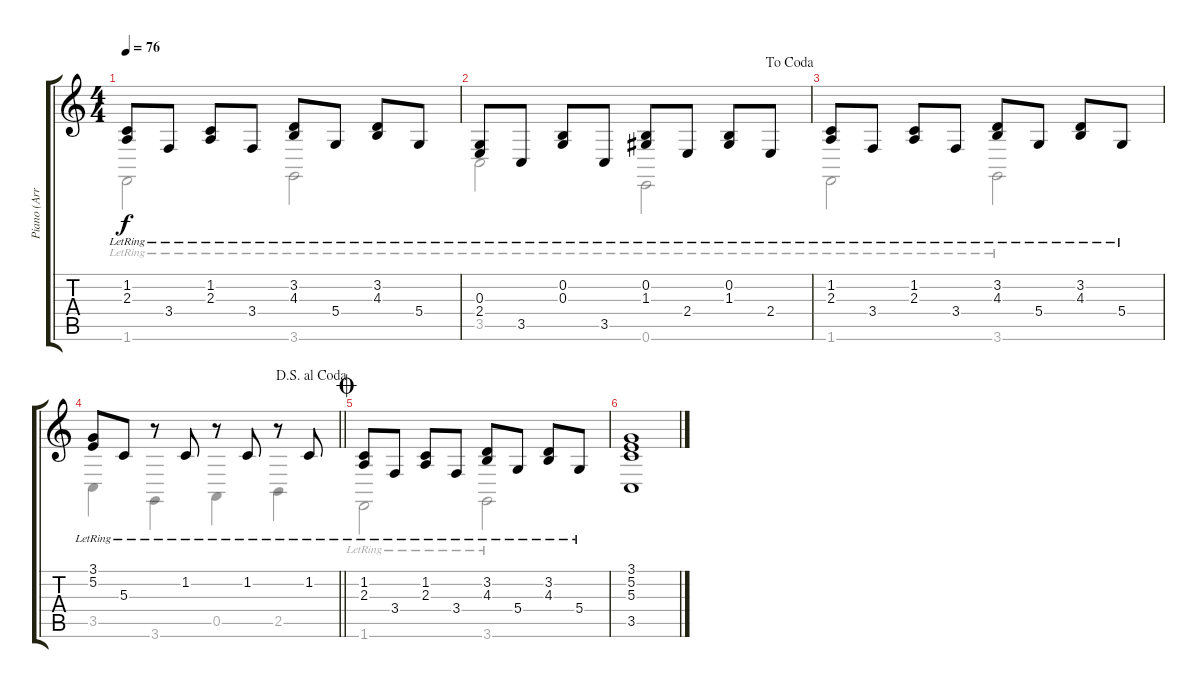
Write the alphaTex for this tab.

\track ("Piano (Arr. for guitar)" "Piano (Arr") {instrument acousticgrandpiano}
\staff {score tabs}
\tuning (E4 B3 G3 D3 A2 E2) {hide}
\voice
\ts (4 4)
\tempo 76
\clef g2
\ks c
(1.2{lr} 2.3{lr}).8{dy f} 3.4{lr}.8 (1.2{lr} 2.3{lr}).8 3.4{lr}.8 (3.2{lr} 4.3{lr}).8 5.4{lr}.8 (3.2{lr} 4.3{lr}).8 5.4{lr}.8 |
\jump dacoda
(0.3{lr} 2.4{lr}).8 3.5{lr}.8 (0.2{lr} 0.3{lr}).8 3.5{lr}.8 (0.2{lr} 1.3{lr}).8 2.4{lr}.8 (0.2{lr} 1.3{lr}).8 2.4{lr}.8 |
(1.2{lr} 2.3{lr}).8 3.4{lr}.8 (1.2{lr} 2.3{lr}).8 3.4{lr}.8 (3.2{lr} 4.3{lr}).8 5.4{lr}.8 (3.2{lr} 4.3{lr}).8 5.4{lr}.8 |
\jump dalsegnoalcoda
\barLineRight lightlight
(3.1{lr} 5.2{lr}).8 5.3{lr}.8 r.8 1.2{lr}.8 r.8 1.2{lr}.8 r.8 1.2{lr}.8 |
\jump coda
(1.2{lr} 2.3{lr}).8 3.4{lr}.8 (1.2{lr} 2.3{lr}).8 3.4{lr}.8 (3.2{lr} 4.3{lr}).8 5.4{lr}.8 (3.2{lr} 4.3{lr}).8 5.4{lr}.8 |
(3.1 5.2 5.3 3.5).1
\voice
\clef g2
\ottava regular
\simile none
\ks c
1.6{lr}.2{dy f} 3.6{lr}.2 |
3.5{lr}.2 0.6{lr}.2 |
1.6{lr}.2 3.6{lr}.2 |
\barLineRight lightlight
3.5.4 3.6.4 0.5.4 2.5.4 |
1.6{lr}.2 3.6{lr}.2 |
